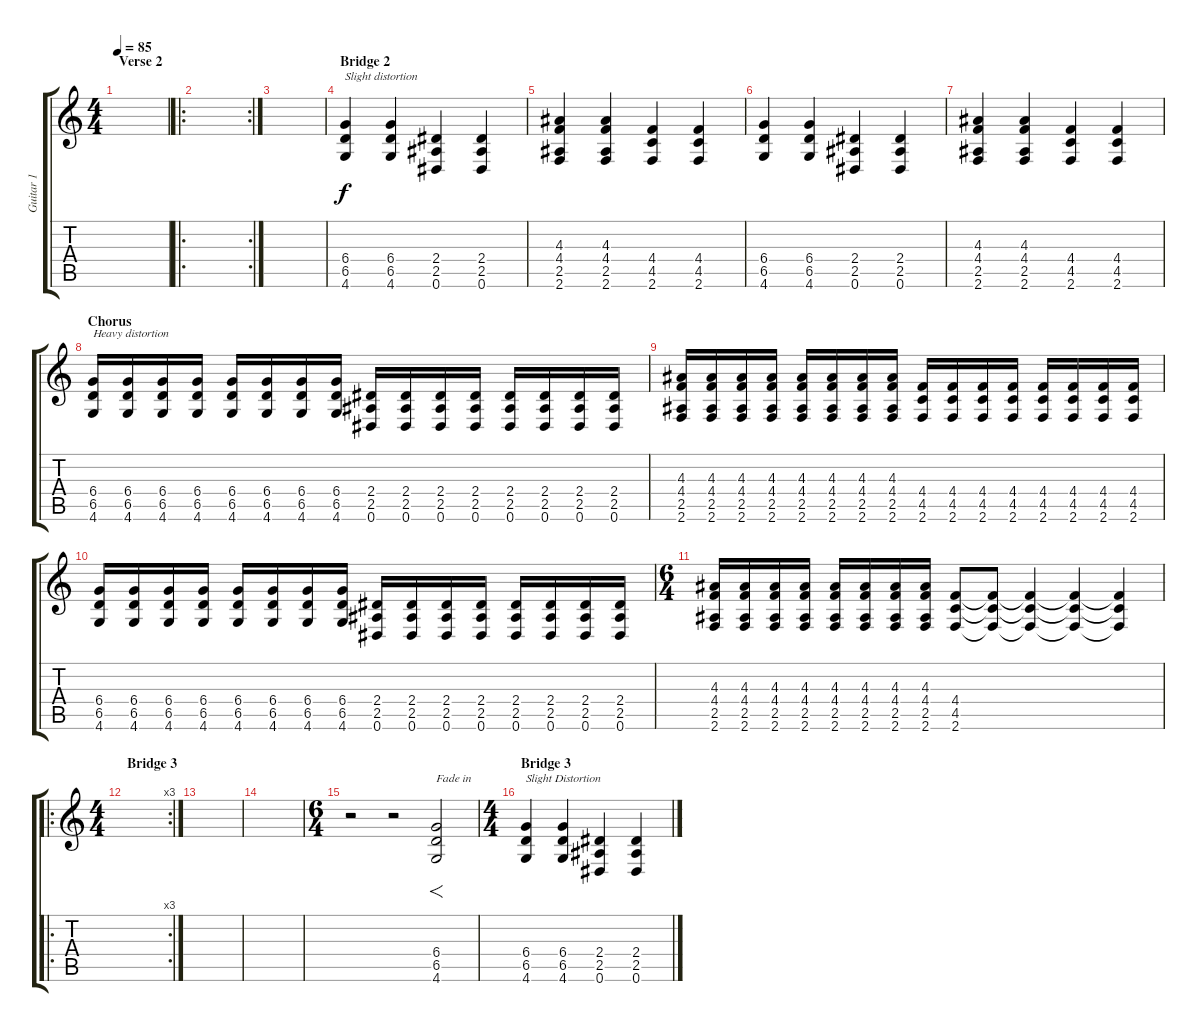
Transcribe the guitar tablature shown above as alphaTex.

\track ("Guitar 1" "Guitar 1") {instrument distortionguitar}
\staff {score tabs}
\tuning (Eb4 Bb3 Gb3 Db3 Ab2 Eb2) {hide}
\ts (4 4)
\section ("" "Verse 2")
\tempo 85
\clef g2
\ks c
|
\ro
\rc 2
|
|
\section ("" "Bridge 2")
(6.4 6.5 4.6).4{txt "Slight distortion" volume 11 instrument overdrivenguitar} (6.4 6.5 4.6).4 (2.4 2.5 0.6).4 (2.4 2.5 0.6).4 |
(4.3 4.4 2.5 2.6).4 (4.3 4.4 2.5 2.6).4 (4.4 4.5 2.6).4 (4.4 4.5 2.6).4 |
(6.4 6.5 4.6).4 (6.4 6.5 4.6).4 (2.4 2.5 0.6).4 (2.4 2.5 0.6).4 |
(4.3 4.4 2.5 2.6).4 (4.3 4.4 2.5 2.6).4 (4.4 4.5 2.6).4 (4.4 4.5 2.6).4 |
\section ("" "Chorus")
(6.4 6.5 4.6).16{txt "Heavy distortion" volume 14 instrument distortionguitar} (6.4 6.5 4.6).16 (6.4 6.5 4.6).16 (6.4 6.5 4.6).16 (6.4 6.5 4.6).16 (6.4 6.5 4.6).16 (6.4 6.5 4.6).16 (6.4 6.5 4.6).16 (2.4 2.5 0.6).16 (2.4 2.5 0.6).16 (2.4 2.5 0.6).16 (2.4 2.5 0.6).16 (2.4 2.5 0.6).16 (2.4 2.5 0.6).16 (2.4 2.5 0.6).16 (2.4 2.5 0.6).16 |
(4.3 4.4 2.5 2.6).16 (4.3 4.4 2.5 2.6).16 (4.3 4.4 2.5 2.6).16 (4.3 4.4 2.5 2.6).16 (4.3 4.4 2.5 2.6).16 (4.3 4.4 2.5 2.6).16 (4.3 4.4 2.5 2.6).16 (4.3 4.4 2.5 2.6).16 (4.4 4.5 2.6).16 (4.4 4.5 2.6).16 (4.4 4.5 2.6).16 (4.4 4.5 2.6).16 (4.4 4.5 2.6).16 (4.4 4.5 2.6).16 (4.4 4.5 2.6).16 (4.4 4.5 2.6).16 |
(6.4 6.5 4.6).16{volume 14 instrument distortionguitar} (6.4 6.5 4.6).16 (6.4 6.5 4.6).16 (6.4 6.5 4.6).16 (6.4 6.5 4.6).16 (6.4 6.5 4.6).16 (6.4 6.5 4.6).16 (6.4 6.5 4.6).16 (2.4 2.5 0.6).16 (2.4 2.5 0.6).16 (2.4 2.5 0.6).16 (2.4 2.5 0.6).16 (2.4 2.5 0.6).16 (2.4 2.5 0.6).16 (2.4 2.5 0.6).16 (2.4 2.5 0.6).16 |
\ts (6 4)
(4.3 4.4 2.5 2.6).16 (4.3 4.4 2.5 2.6).16 (4.3 4.4 2.5 2.6).16 (4.3 4.4 2.5 2.6).16 (4.3 4.4 2.5 2.6).16 (4.3 4.4 2.5 2.6).16 (4.3 4.4 2.5 2.6).16 (4.3 4.4 2.5 2.6).16 (4.4 4.5 2.6).8 (4.4{t} 4.5{t} 2.6{t}).8 (4.4{t} 4.5{t} 2.6{t}).4 (4.4{t} 4.5{t} 2.6{t}).4 (4.4{t} 4.5{t} 2.6{t}).4 |
\ro
\rc 3
\ts (4 4)
\section ("" "Bridge 3")
|
|
|
\ts (6 4)
r.2 r.2 (6.4 6.5 4.6).2{f txt "Fade in" volume 16 instrument distortionguitar} |
\ts (4 4)
\section ("" "Bridge 3")
(6.4 6.5 4.6).4{txt "Slight Distortion" volume 11 instrument overdrivenguitar} (6.4 6.5 4.6).4 (2.4 2.5 0.6).4 (2.4 2.5 0.6).4
